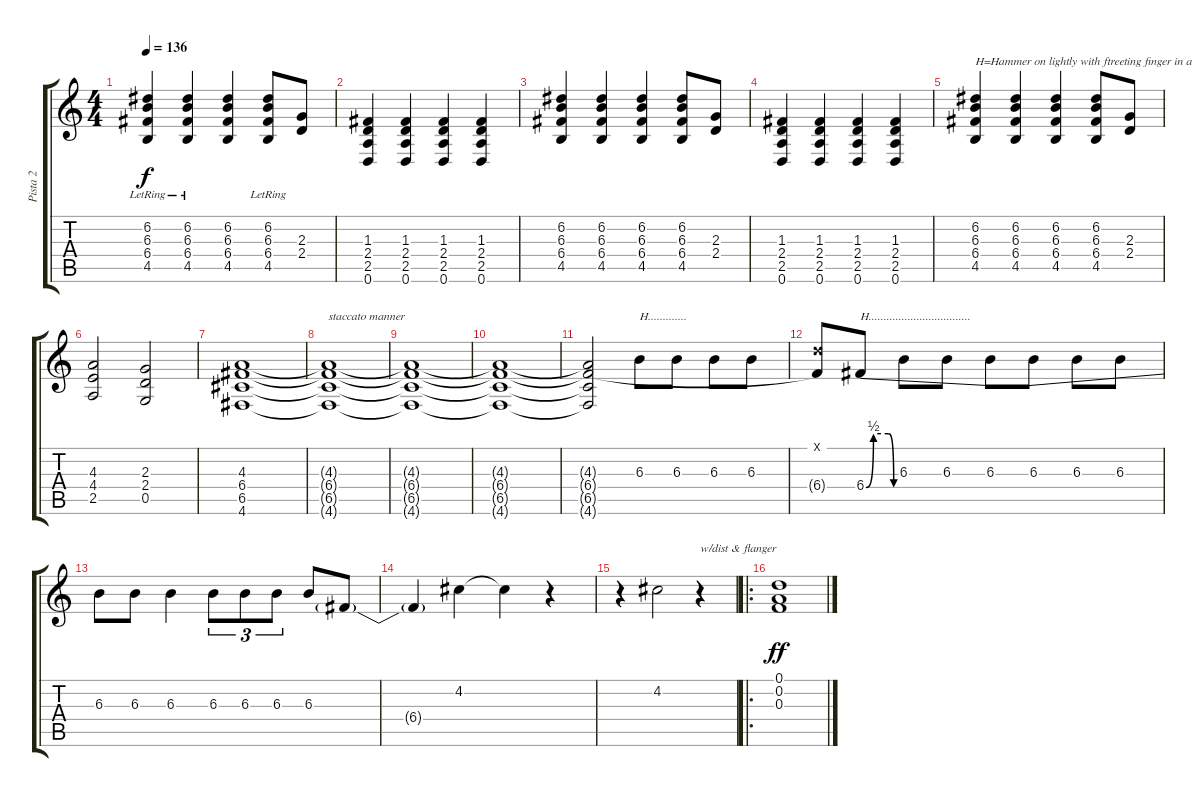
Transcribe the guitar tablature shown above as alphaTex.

\track ("Pista 2" "Pista 2") {instrument distortionguitar}
\staff {score tabs}
\tuning (D4 A3 F3 C3 G2 D2) {hide}
\ts (4 4)
\tempo 136
\clef g2
\ks c
(6.2{lr} 6.3 6.4 4.5).4{dy f} (6.2 6.3{lr} 6.4 4.5).4 (6.2 6.3 6.4 4.5).4 (6.2 6.3 6.4 4.5{lr}).8 (2.3 2.4).8 |
(1.3 2.4 2.5 0.6).4 (1.3 2.4 2.5 0.6).4 (1.3 2.4 2.5 0.6).4 (1.3 2.4 2.5 0.6).4 |
(6.2 6.3 6.4 4.5).4 (6.2 6.3 6.4 4.5).4 (6.2 6.3 6.4 4.5).4 (6.2 6.3 6.4 4.5).8 (2.3 2.4).8 |
(1.3 2.4 2.5 0.6).4 (1.3 2.4 2.5 0.6).4 (1.3 2.4 2.5 0.6).4 (1.3 2.4 2.5 0.6).4 |
(6.2 6.3 6.4 4.5).4{txt "H=Hammer on lightly with ftreeting finger in a "} (6.2 6.3 6.4 4.5).4 (6.2 6.3 6.4 4.5).4 (6.2 6.3 6.4 4.5).8 (2.3 2.4).8 |
(4.3 4.4 2.5).2 (2.3 2.4 0.5).2 |
(4.3 6.4 6.5 4.6).1 |
(4.3{t} 6.4{t} 6.5{t} 4.6{t}).1{txt "staccato manner"} |
(4.3{t} 6.4{t} 6.5{t} 4.6{t}).1 |
(4.3{t} 6.4{t} 6.5{t} 4.6{t}).1 |
(4.3{t} 6.4{t} 6.5{t} 4.6{t}).2 6.3.8{txt "H............."} 6.3.8 6.3.8 6.3.8 |
(0.1{x} 6.4{t}).8 6.4{be (custom 0 0 15 2 30 2 45 2 56 0 60 0)}.8{txt "H.................................."} 6.3.8 6.3.8 6.3.8 6.3.8 6.3.8 6.3.8 |
6.3.8 6.3.8 6.3.4 6.3.8{tu (3 2)} 6.3.8{tu (3 2)} 6.3.8{tu (3 2)} 6.3.8 6.4{t}.8 |
6.4{t}.4 4.2.4 4.2{t}.4 r.4 |
r.4 4.2.2 r.4{txt "w/dist & flanger"} |
\ro
(0.1 0.2 0.3).1{dy ff instrument distortionguitar}
